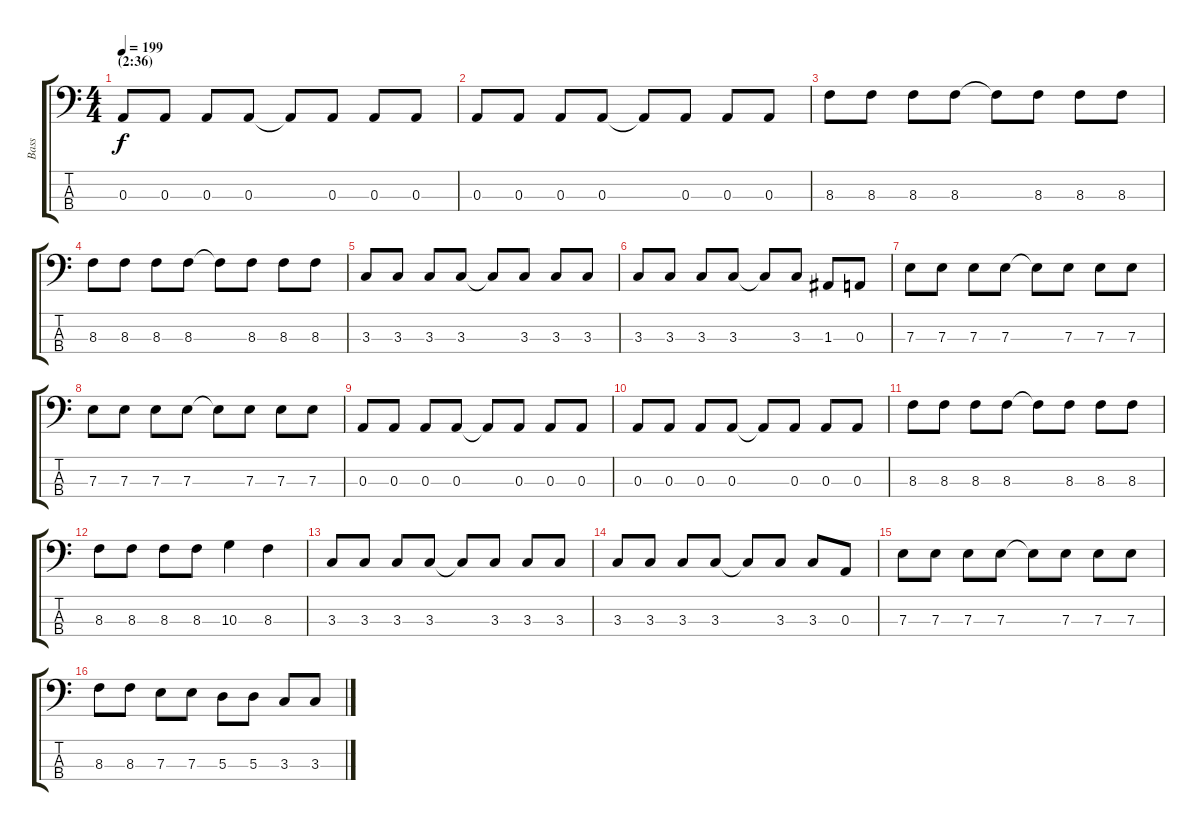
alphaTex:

\track ("Bass" "Bass") {instrument electricbassfinger}
\staff {score tabs}
\tuning (G2 D2 A1 E1) {hide}
\ts (4 4)
\section ("" "(2:36)")
\tempo 199
\clef f4
\ks c
0.3.8{dy f} 0.3.8 0.3.8 0.3.8 0.3{t}.8 0.3.8 0.3.8 0.3.8 |
0.3.8 0.3.8 0.3.8 0.3.8 0.3{t}.8 0.3.8 0.3.8 0.3.8 |
8.3.8 8.3.8 8.3.8 8.3.8 8.3{t}.8 8.3.8 8.3.8 8.3.8 |
8.3.8 8.3.8 8.3.8 8.3.8 8.3{t}.8 8.3.8 8.3.8 8.3.8 |
3.3.8 3.3.8 3.3.8 3.3.8 3.3{t}.8 3.3.8 3.3.8 3.3.8 |
3.3.8 3.3.8 3.3.8 3.3.8 3.3{t}.8 3.3.8 1.3.8 0.3.8 |
7.3.8 7.3.8 7.3.8 7.3.8 7.3{t}.8 7.3.8 7.3.8 7.3.8 |
7.3.8 7.3.8 7.3.8 7.3.8 7.3{t}.8 7.3.8 7.3.8 7.3.8 |
0.3.8 0.3.8 0.3.8 0.3.8 0.3{t}.8 0.3.8 0.3.8 0.3.8 |
0.3.8 0.3.8 0.3.8 0.3.8 0.3{t}.8 0.3.8 0.3.8 0.3.8 |
8.3.8 8.3.8 8.3.8 8.3.8 8.3{t}.8 8.3.8 8.3.8 8.3.8 |
8.3.8 8.3.8 8.3.8 8.3.8 10.3.4 8.3.4 |
3.3.8 3.3.8 3.3.8 3.3.8 3.3{t}.8 3.3.8 3.3.8 3.3.8 |
3.3.8 3.3.8 3.3.8 3.3.8 3.3{t}.8 3.3.8 3.3.8 0.3.8 |
7.3.8 7.3.8 7.3.8 7.3.8 7.3{t}.8 7.3.8 7.3.8 7.3.8 |
8.3.8 8.3.8 7.3.8 7.3.8 5.3.8 5.3.8 3.3.8 3.3.8
